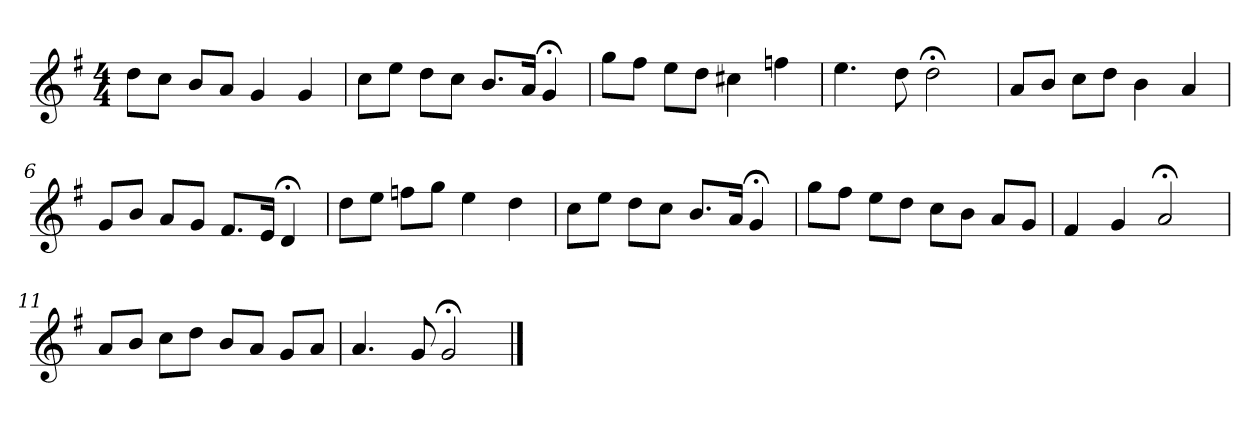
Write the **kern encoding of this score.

**kern
*part1
*staff1
*k[f#]
*G:
*M4/4
*MM120
=1
8ddL
8ccJ
8bL
8aJ
4g
4g
=2
8ccL
8eeJ
8ddL
8ccJ
8.bL
16aJk
4g;<
=3
8ggL
8ff#J
8eeL
8ddJ
4cc#X
4ffn
=4
4.ee
8dd
2dd;<
=5
8aL
8bJ
8ccL
8ddJ
4b
4a
=6
8gL
8bJ
8aL
8gJ
8.f#L
16eJk
4d;<
=7
8ddL
8eeJ
8ffnL
8ggJ
4ee
4dd
=8
8ccL
8eeJ
8ddL
8ccJ
8.bL
16aJk
4g;<
=9
8ggL
8ff#J
8eeL
8ddJ
8ccL
8bJ
8aL
8gJ
=10
4f#
4g
2a;<
=11
8aL
8bJ
8ccL
8ddJ
8bL
8aJ
8gL
8aJ
=12
4.a
8g
2g;<
==
*-
